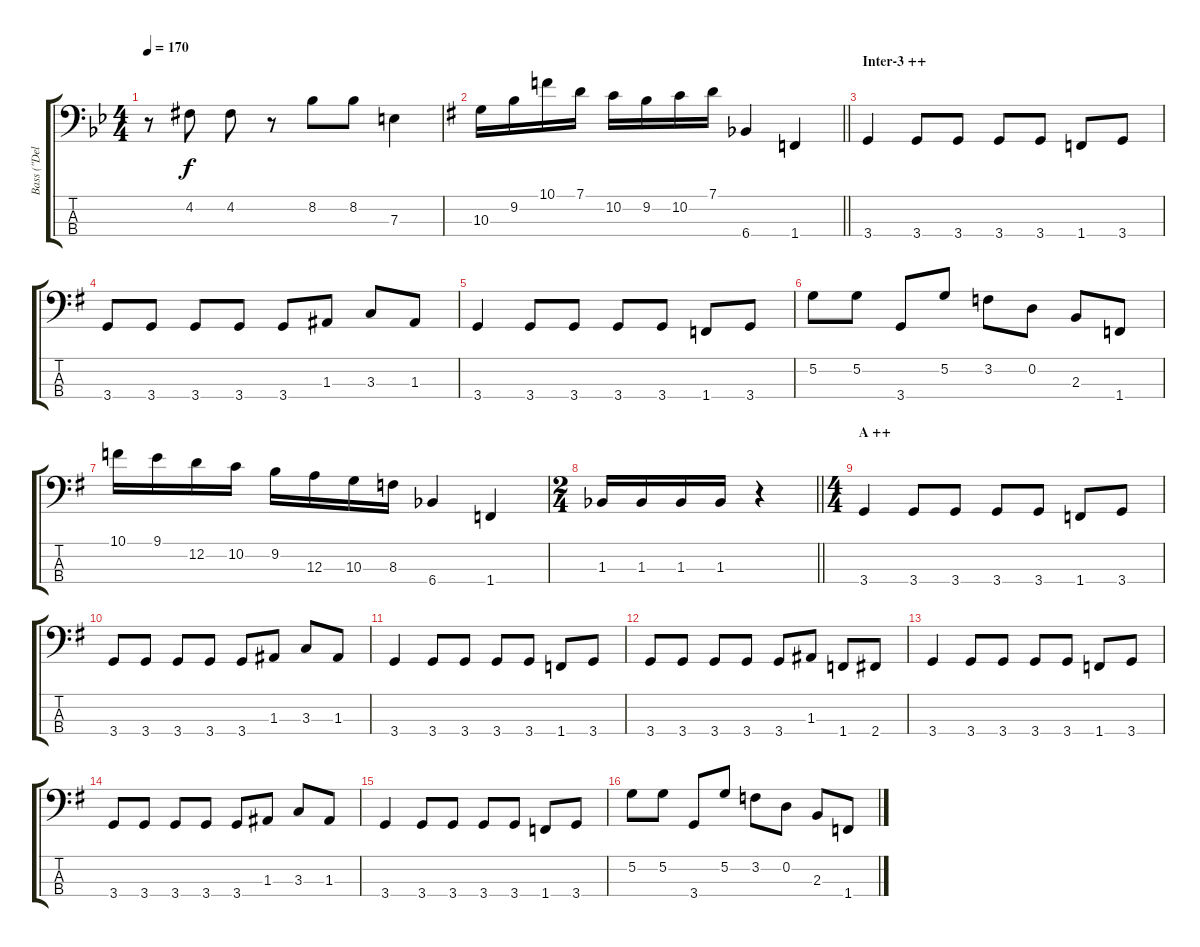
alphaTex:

\track ("Bass (\"Della\")" "Bass (\"Del") {instrument electricbassfinger}
\staff {score tabs}
\tuning (G2 D2 A1 E1) {hide}
\ts (4 4)
\tempo 170
\clef f4
\ks bb
r.8{dy f} 4.2{acc #}.8 4.2{acc #}.8 r.8 8.2.8 8.2.8 7.3.4 |
\barLineRight lightlight
\ks g
10.3.16 9.2.16 10.1.16 7.1.16 10.2.16 9.2.16 10.2.16 7.1.16 6.4{acc b}.4 1.4.4 |
\section ("" "Inter-3 ++")
3.4.4 3.4.8 3.4.8 3.4.8 3.4.8 1.4.8 3.4.8 |
3.4.8 3.4.8 3.4.8 3.4.8 3.4.8 1.3.8 3.3.8 1.3.8 |
3.4.4 3.4.8 3.4.8 3.4.8 3.4.8 1.4.8 3.4.8 |
5.2.8 5.2.8 3.4.8 5.2.8 3.2.8 0.2.8 2.3.8 1.4.8 |
10.1.16 9.1.16 12.2.16 10.2.16 9.2.16 12.3.16 10.3.16 8.3.16 6.4{acc b}.4 1.4.4 |
\ts (2 4)
\barLineRight lightlight
1.3{acc b}.16 1.3{acc b}.16 1.3{acc b}.16 1.3{acc b}.16 r.4 |
\ts (4 4)
\section ("" "A ++")
3.4.4 3.4.8 3.4.8 3.4.8 3.4.8 1.4.8 3.4.8 |
3.4.8 3.4.8 3.4.8 3.4.8 3.4.8 1.3.8 3.3.8 1.3.8 |
3.4.4 3.4.8 3.4.8 3.4.8 3.4.8 1.4.8 3.4.8 |
3.4.8 3.4.8 3.4.8 3.4.8 3.4.8 1.3.8 1.4.8 2.4.8 |
3.4.4 3.4.8 3.4.8 3.4.8 3.4.8 1.4.8 3.4.8 |
3.4.8 3.4.8 3.4.8 3.4.8 3.4.8 1.3.8 3.3.8 1.3.8 |
3.4.4 3.4.8 3.4.8 3.4.8 3.4.8 1.4.8 3.4.8 |
5.2.8 5.2.8 3.4.8 5.2.8 3.2.8 0.2.8 2.3.8 1.4.8
